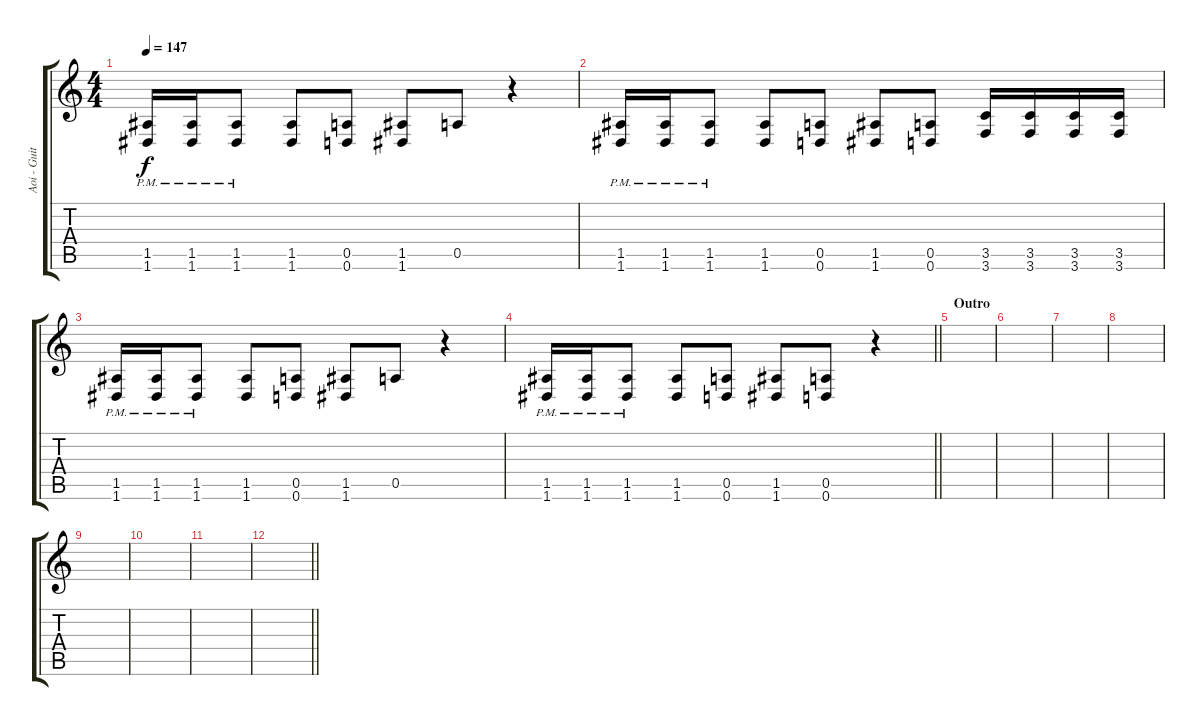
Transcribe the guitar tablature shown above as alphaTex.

\track ("Aoi - Guitar 2" "Aoi - Guit") {instrument distortionguitar}
\staff {score tabs}
\tuning (E4 B3 G3 D3 A2 D2) {hide}
\ts (4 4)
\tempo 147
\clef g2
\ks c
(1.5{pm} 1.6{pm}).16{dy f} (1.5{pm} 1.6{pm}).16 (1.5{pm} 1.6{pm}).8 (1.5 1.6).8 (0.5 0.6).8 (1.5 1.6).8 0.5.8 r.4 |
(1.5{pm} 1.6{pm}).16 (1.5{pm} 1.6{pm}).16 (1.5{pm} 1.6{pm}).8 (1.5 1.6).8 (0.5 0.6).8 (1.5 1.6).8 (0.5 0.6).8 (3.5 3.6).16 (3.5 3.6).16 (3.5 3.6).16 (3.5 3.6).16 |
(1.5{pm} 1.6{pm}).16 (1.5{pm} 1.6{pm}).16 (1.5{pm} 1.6{pm}).8 (1.5 1.6).8 (0.5 0.6).8 (1.5 1.6).8 0.5.8 r.4 |
\barLineRight lightlight
(1.5{pm} 1.6{pm}).16 (1.5{pm} 1.6{pm}).16 (1.5{pm} 1.6{pm}).8 (1.5 1.6).8 (0.5 0.6).8 (1.5 1.6).8 (0.5 0.6).8 r.4 |
\section ("" "Outro")
|
|
|
|
|
|
|
\barLineRight lightlight
